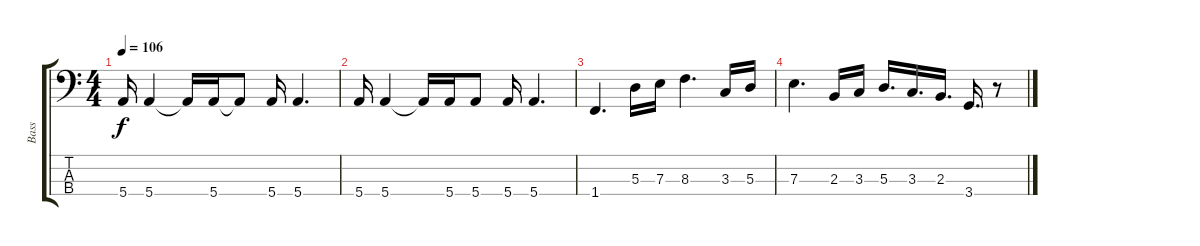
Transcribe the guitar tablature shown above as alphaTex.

\track ("Bass" "Bass") {instrument electricbassfinger}
\staff {score tabs}
\tuning (G2 D2 A1 E1) {hide}
\ts (4 4)
\tempo 106
\clef f4
\ks c
5.4.16{dy f} 5.4.4 5.4{t}.16 5.4.16 5.4{t}.8 5.4.16 5.4.4{d} |
5.4.16 5.4.4 5.4{t}.16 5.4.16 5.4.8 5.4.16 5.4.4{d} |
1.4.4{d} 5.3.16 7.3.16 8.3.4{d} 3.3.16 5.3.16 |
7.3.4{d} 2.3.16 3.3.16 5.3.16{d} 3.3.16{d} 2.3.16{d} 3.4.16{d} r.8
